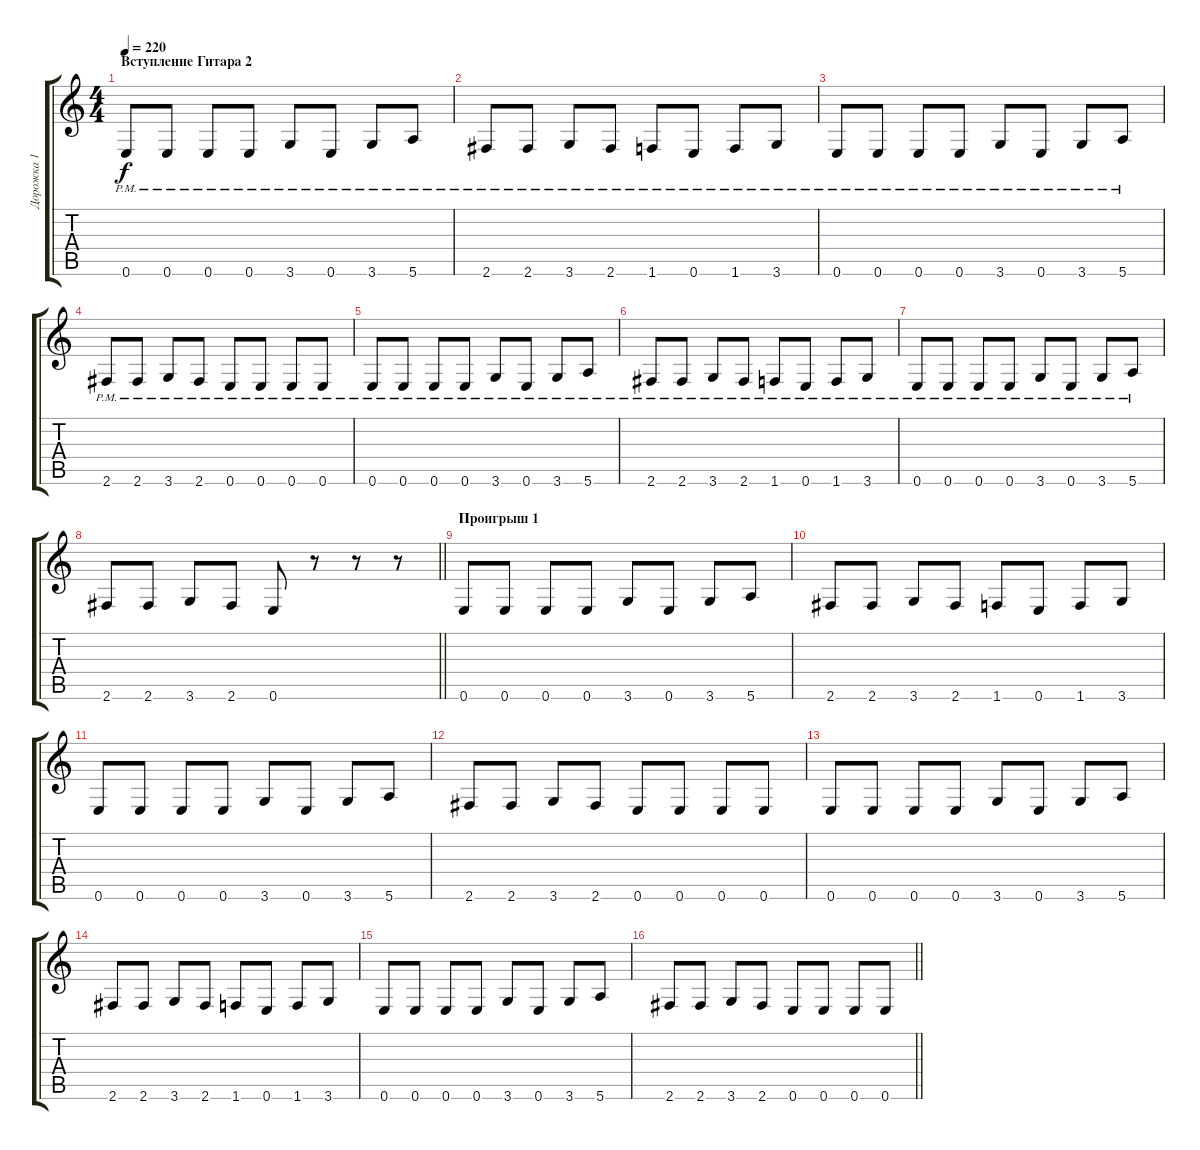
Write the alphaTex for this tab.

\track ("Дорожка 1" "Дорожка 1") {instrument overdrivenguitar}
\staff {score tabs}
\tuning (E4 B3 G3 D3 A2 E2) {hide}
\ts (4 4)
\section ("" "Вступление Гитара 2")
\tempo 220
\clef g2
\ks c
0.6{pm}.8{dy f} 0.6{pm}.8 0.6{pm}.8 0.6{pm}.8 3.6{pm}.8 0.6{pm}.8 3.6{pm}.8 5.6{pm}.8 |
2.6{pm}.8 2.6{pm}.8 3.6{pm}.8 2.6{pm}.8 1.6{pm}.8 0.6{pm}.8 1.6{pm}.8 3.6{pm}.8 |
0.6{pm}.8 0.6{pm}.8 0.6{pm}.8 0.6{pm}.8 3.6{pm}.8 0.6{pm}.8 3.6{pm}.8 5.6{pm}.8 |
2.6{pm}.8 2.6{pm}.8 3.6{pm}.8 2.6{pm}.8 0.6{pm}.8 0.6{pm}.8 0.6{pm}.8 0.6{pm}.8 |
0.6{pm}.8 0.6{pm}.8 0.6{pm}.8 0.6{pm}.8 3.6{pm}.8 0.6{pm}.8 3.6{pm}.8 5.6{pm}.8 |
2.6{pm}.8 2.6{pm}.8 3.6{pm}.8 2.6{pm}.8 1.6{pm}.8 0.6{pm}.8 1.6{pm}.8 3.6{pm}.8 |
0.6{pm}.8 0.6{pm}.8 0.6{pm}.8 0.6{pm}.8 3.6{pm}.8 0.6{pm}.8 3.6{pm}.8 5.6{pm}.8 |
\barLineRight lightlight
2.6.8 2.6.8 3.6.8 2.6.8 0.6.8 r.8 r.8 r.8 |
\section ("" "Проигрыш 1")
0.6.8 0.6.8 0.6.8 0.6.8 3.6.8 0.6.8 3.6.8 5.6.8 |
2.6.8 2.6.8 3.6.8 2.6.8 1.6.8 0.6.8 1.6.8 3.6.8 |
0.6.8 0.6.8 0.6.8 0.6.8 3.6.8 0.6.8 3.6.8 5.6.8 |
2.6.8 2.6.8 3.6.8 2.6.8 0.6.8 0.6.8 0.6.8 0.6.8 |
0.6.8 0.6.8 0.6.8 0.6.8 3.6.8 0.6.8 3.6.8 5.6.8 |
2.6.8 2.6.8 3.6.8 2.6.8 1.6.8 0.6.8 1.6.8 3.6.8 |
0.6.8 0.6.8 0.6.8 0.6.8 3.6.8 0.6.8 3.6.8 5.6.8 |
\barLineRight lightlight
2.6.8 2.6.8 3.6.8 2.6.8 0.6.8 0.6.8 0.6.8 0.6.8
